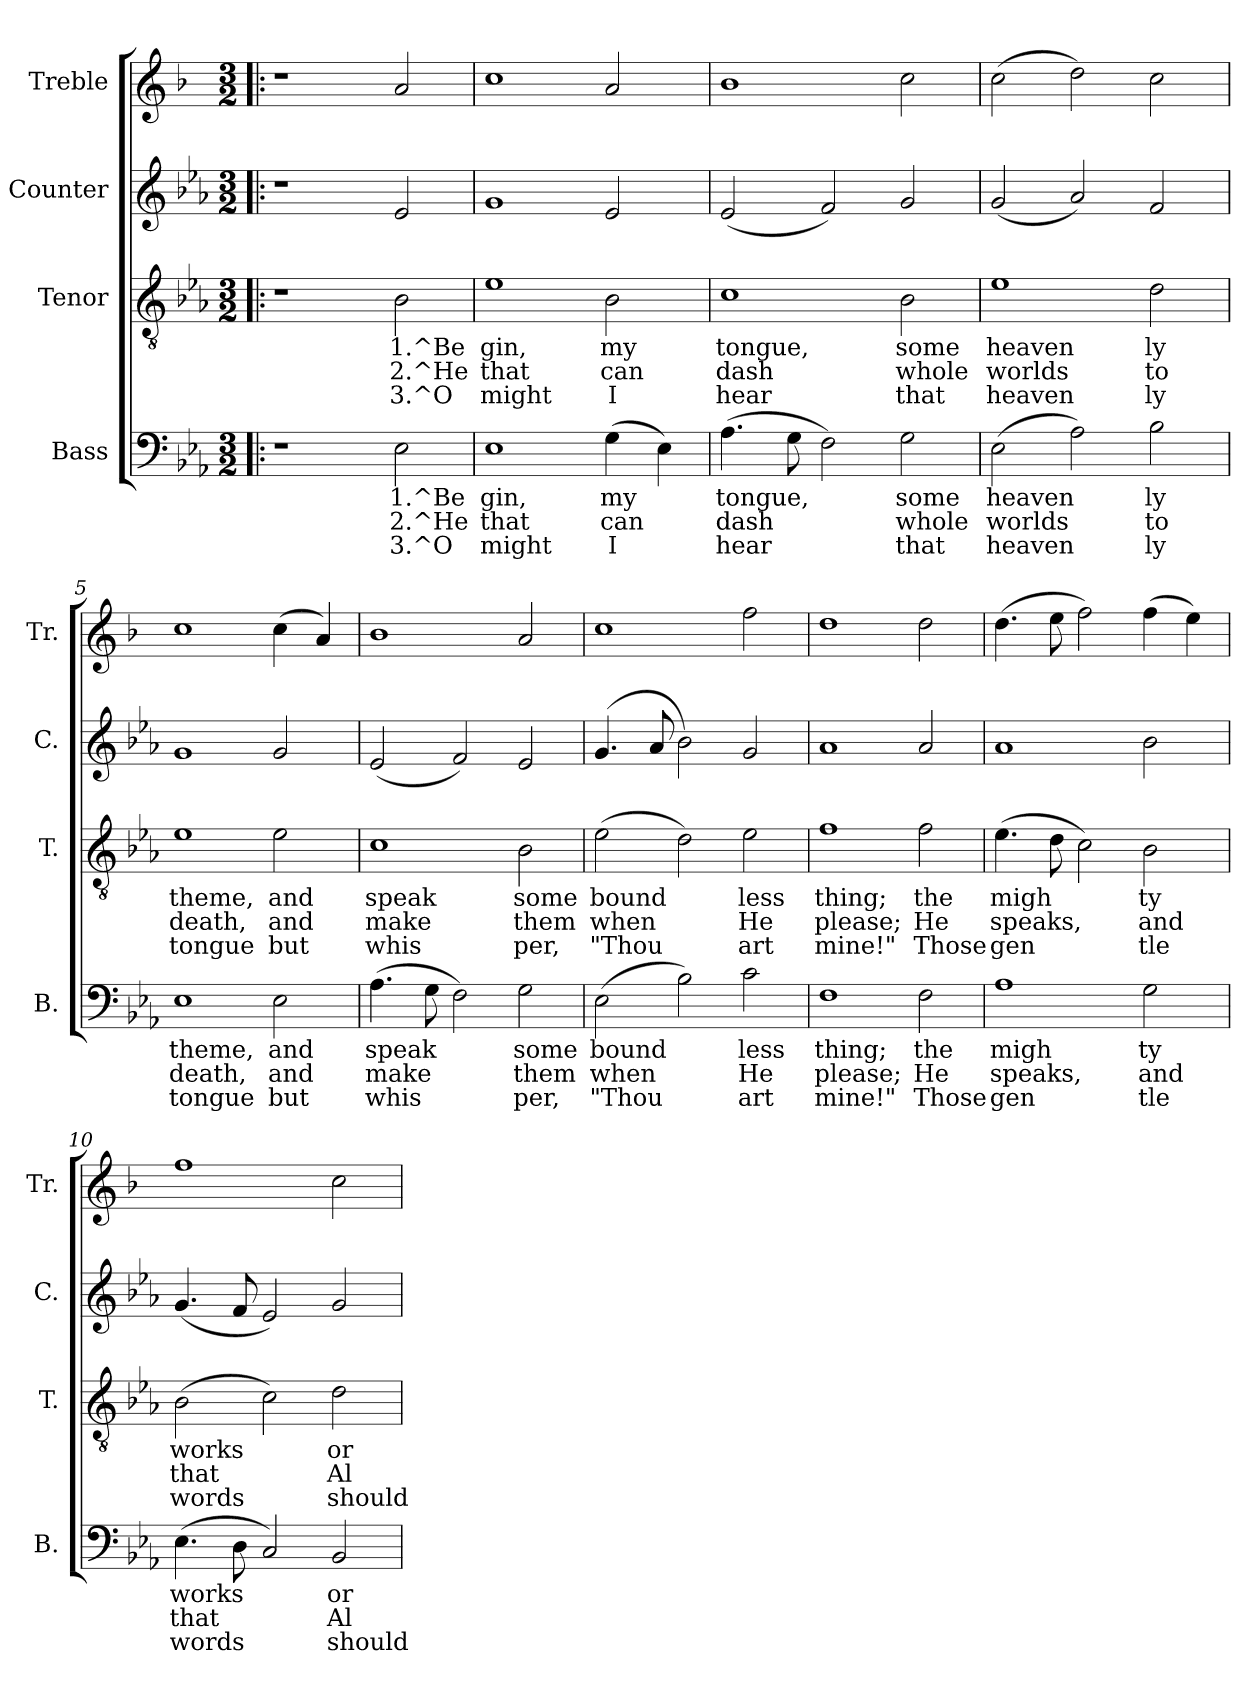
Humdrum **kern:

**kern	**text	**text	**text	**kern	**text	**text	**text	**kern	**kern
*part4	*part4	*part4	*part4	*part3	*part3	*part3	*part3	*part2	*part1
*staff4	*staff4	*staff4	*staff4	*staff3	*staff3	*staff3	*staff3	*staff2	*staff1
*I"Bass	*	*	*	*I"Tenor	*	*	*	*I"Counter	*I"Treble
*I'B.	*	*	*	*I'T.	*	*	*	*I'C.	*I'Tr.
!!LO:PB:g=z
*stria5	*	*	*	*stria5	*	*	*	*stria5	*stria5
*clefF4	*	*	*	*clefGv2	*	*	*	*clefG2	*clefG2
*	*	*	*	*	*	*	*	*	*ITrd1c2
*k[b-e-a-]	*	*	*	*k[b-e-a-]	*	*	*	*k[b-e-a-]	*k[b-e-a-]
*E-:	*	*	*	*E-:	*	*	*	*E-:	*E-:
*M3/2	*	*	*	*M3/2	*	*	*	*M3/2	*M3/2
=1!|:	=1!|:	=1!|:	=1!|:	=1!|:	=1!|:	=1!|:	=1!|:	=1!|:	=1!|:
1r	.	.	.	1r	.	.	.	1r	1r
!	!LO:LY:a:rj	!LO:LY:a:rj	!LO:LY:b:rj	!	!LO:LY:b:rj	!LO:LY:b:rj	!LO:LY:b:rj	!	!
2E-\	1.^Be	2.^He	3.^O	2B-\	1.^Be	2.^He	3.^O	2e-/	2g/
=2	=2	=2	=2	=2	=2	=2	=2	=2	=2
!	!LO:LY:a:rj	!LO:LY:a:rj	!LO:LY:b:rj	!	!LO:LY:b:rj	!LO:LY:b:rj	!LO:LY:b:rj	!	!
1E-	gin,	that	might	1e-	gin,	that	might	1g	1b-
!	!LO:LY:a:rj	!LO:LY:a:rj	!LO:LY:b:rj	!	!LO:LY:b:rj	!LO:LY:b:rj	!LO:LY:b:rj	!	!
(>4G\	my	can	I	2B-\	my	can	I	2e-/	2g/
!	!LO:LY:a:rj	!LO:LY:a:rj	!LO:LY:b:rj	!	!	!	!	!	!
4E-\)	.	.	.	.	.	.	.	.	.
=3	=3	=3	=3	=3	=3	=3	=3	=3	=3
!	!LO:LY:a:rj	!LO:LY:a:rj	!LO:LY:b:rj	!	!LO:LY:b:rj	!LO:LY:b:rj	!LO:LY:b:rj	!	!
(>4.A-\	tongue,	dash	hear	1c	tongue,	dash	hear	(<2e-/	1a-
!	!LO:LY:a:rj	!LO:LY:a:rj	!LO:LY:b:rj	!	!	!	!	!	!
8G\	.	.	.	.	.	.	.	.	.
!	!LO:LY:a:rj	!LO:LY:a:rj	!LO:LY:b:rj	!	!	!	!	!	!
2F\)	.	.	.	.	.	.	.	2f/)	.
!	!LO:LY:a:rj	!LO:LY:a:rj	!LO:LY:b:rj	!	!LO:LY:b:rj	!LO:LY:b:rj	!LO:LY:b:rj	!	!
2G\	some	whole	that	2B-\	some	whole	that	2g/	2b-\
=4	=4	=4	=4	=4	=4	=4	=4	=4	=4
!	!LO:LY:a:rj	!LO:LY:a:rj	!LO:LY:b:rj	!	!LO:LY:b:rj	!LO:LY:b:rj	!LO:LY:b:rj	!	!
(>2E-\	heaven	worlds	heaven	1e-	heaven	worlds	heaven	(<2g/	(>2b-\
!	!LO:LY:a:rj	!LO:LY:a:rj	!LO:LY:b:rj	!	!	!	!	!	!
2A-\)	.	.	.	.	.	.	.	2a-/)	2cc\)
!	!LO:LY:a:rj	!LO:LY:a:rj	!LO:LY:b:rj	!	!LO:LY:b:rj	!LO:LY:b:rj	!LO:LY:b:rj	!	!
2B-\	ly	to	ly	2d\	ly	to	ly	2f/	2b-\
=5	=5	=5	=5	=5	=5	=5	=5	=5	=5
!	!LO:LY:a:rj	!LO:LY:a:rj	!LO:LY:b:rj	!	!LO:LY:b:rj	!LO:LY:b:rj	!LO:LY:b:rj	!	!
1E-	theme,	death,	tongue	1e-	theme,	death,	tongue	1g	1b-
!	!LO:LY:a:rj	!LO:LY:a:rj	!LO:LY:b:rj	!	!LO:LY:b:rj	!LO:LY:b:rj	!LO:LY:b:rj	!	!
2E-\	and	and	but	2e-\	and	and	but	2g/	(>4b-\
.	.	.	.	.	.	.	.	.	4g/)
=6	=6	=6	=6	=6	=6	=6	=6	=6	=6
!	!LO:LY:a:rj	!LO:LY:a:rj	!LO:LY:b:rj	!	!LO:LY:b:rj	!LO:LY:b:rj	!LO:LY:b:rj	!	!
(>4.A-\	speak	make	whis	1c	speak	make	whis	(<2e-/	1a-
!	!LO:LY:a:rj	!LO:LY:a:rj	!LO:LY:b:rj	!	!	!	!	!	!
8G\	.	.	.	.	.	.	.	.	.
!	!LO:LY:a:rj	!LO:LY:a:rj	!LO:LY:b:rj	!	!	!	!	!	!
2F\)	.	.	.	.	.	.	.	2f/)	.
!	!LO:LY:a:rj	!LO:LY:a:rj	!LO:LY:b:rj	!	!LO:LY:b:rj	!LO:LY:b:rj	!LO:LY:b:rj	!	!
2G\	some	them	per,	2B-\	some	them	per,	2e-/	2g/
!!LO:LB:g=z
=7	=7	=7	=7	=7	=7	=7	=7	=7	=7
!	!LO:LY:a:rj	!LO:LY:a:rj	!LO:LY:b:rj	!	!LO:LY:b:rj	!LO:LY:b:rj	!LO:LY:b:rj	!	!
(>2E-\	bound	when	"Thou	(>2e-\	bound	when	"Thou	(<4.g/	1b-
.	.	.	.	.	.	.	.	8a-/	.
!	!LO:LY:a:rj	!LO:LY:a:rj	!LO:LY:b:rj	!	!LO:LY:b:rj	!LO:LY:b:rj	!LO:LY:b:rj	!	!
2B-\)	.	.	.	2d\)	.	.	.	2b-\)	.
!	!LO:LY:a:rj	!LO:LY:a:rj	!LO:LY:b:rj	!	!LO:LY:b:rj	!LO:LY:b:rj	!LO:LY:b:rj	!	!
2c\	less	He	art	2e-\	less	He	art	2g/	2ee-\
=8	=8	=8	=8	=8	=8	=8	=8	=8	=8
!	!LO:LY:a:rj	!LO:LY:a:rj	!LO:LY:b:rj	!	!LO:LY:b:rj	!LO:LY:b:rj	!LO:LY:b:rj	!	!
1F	thing;	please;	mine!"	1f	thing;	please;	mine!"	1a-	1cc
!	!LO:LY:a:rj	!LO:LY:a:rj	!LO:LY:b:rj	!	!LO:LY:b:rj	!LO:LY:b:rj	!LO:LY:b:rj	!	!
2F\	the	He	Those	2f\	the	He	Those	2a-/	2cc\
=9	=9	=9	=9	=9	=9	=9	=9	=9	=9
!	!LO:LY:a:rj	!LO:LY:a:rj	!LO:LY:b:rj	!	!LO:LY:b:rj	!LO:LY:b:rj	!LO:LY:b:rj	!	!
1A-	migh	speaks,	gen	(>4.e-\	migh	speaks,	gen	1a-	(>4.cc\
!	!	!	!	!	!LO:LY:b:rj	!LO:LY:b:rj	!LO:LY:b:rj	!	!
.	.	.	.	8d\	.	.	.	.	8dd\
!	!	!	!	!	!LO:LY:b:rj	!LO:LY:b:rj	!LO:LY:b:rj	!	!
.	.	.	.	2c\)	.	.	.	.	2ee-\)
!	!LO:LY:a:rj	!LO:LY:a:rj	!LO:LY:b:rj	!	!LO:LY:b:rj	!LO:LY:b:rj	!LO:LY:b:rj	!	!
2G\	ty	and	tle	2B-\	ty	and	tle	2b-\	(>4ee-\
.	.	.	.	.	.	.	.	.	4dd\)
=10	=10	=10	=10	=10	=10	=10	=10	=10	=10
!	!LO:LY:a:rj	!LO:LY:a:rj	!LO:LY:b:rj	!	!LO:LY:b:rj	!LO:LY:b:rj	!LO:LY:b:rj	!	!
(>4.E-\	works	that	words	(>2B-\	works	that	words	(<4.g/	1ee-
!	!LO:LY:a:rj	!LO:LY:a:rj	!LO:LY:b:rj	!	!	!	!	!	!
8D\	.	.	-	.	.	.	.	8f/	.
!	!LO:LY:a:rj	!LO:LY:a:rj	!LO:LY:b:rj	!	!LO:LY:b:rj	!LO:LY:b:rj	!LO:LY:b:rj	!	!
2C/)	-	.	-	2c\)	.	.	-	2e-/)	.
!	!LO:LY:a:rj	!LO:LY:a:rj	!LO:LY:b:rj	!	!LO:LY:b:rj	!LO:LY:b:rj	!LO:LY:b:rj	!	!
2BB-/	-or	Al-	-should	2d\	-or	Al-	-should	2g/	2b-\
=	=	=	=	=	=	=	=	=	=
*-	*-	*-	*-	*-	*-	*-	*-	*-	*-
